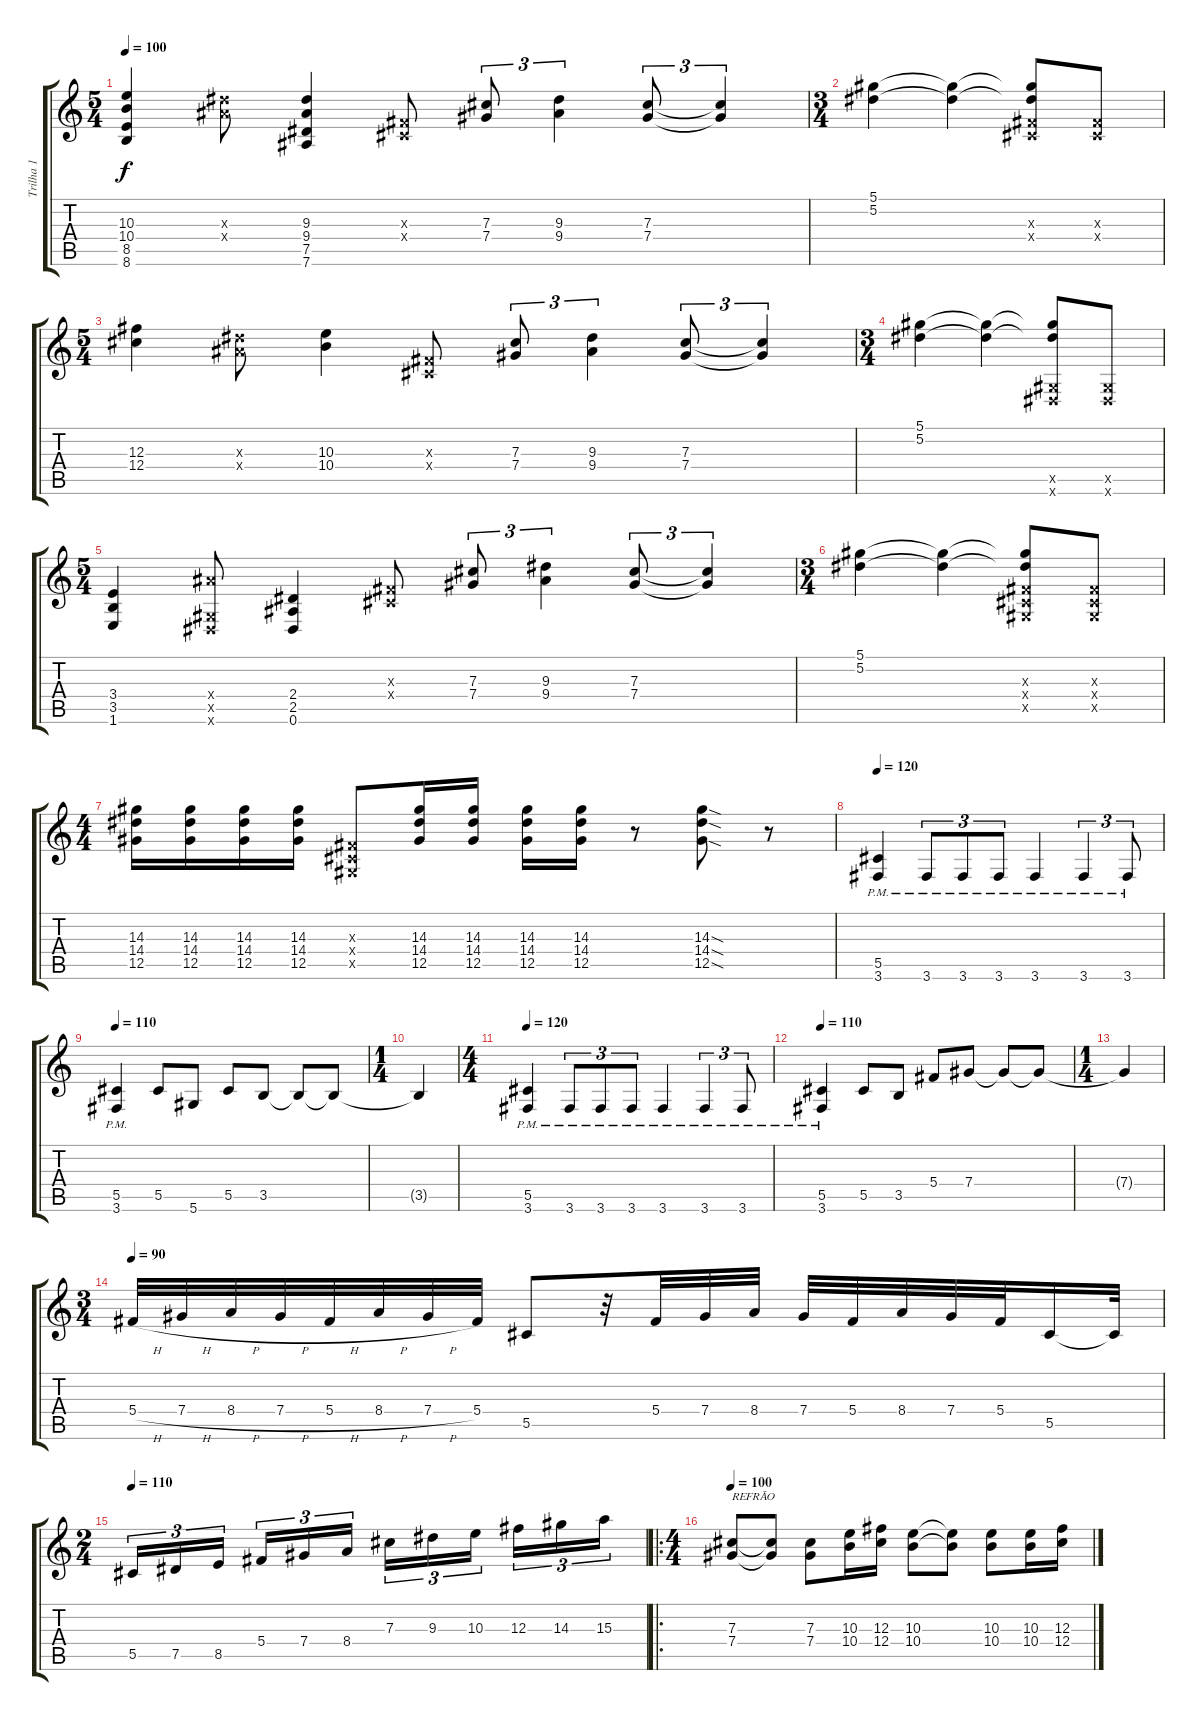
\track ("Trilha 1" "Trilha 1") {instrument distortionguitar}
\staff {score tabs}
\tuning (Eb4 Bb3 Gb3 Db3 Ab2 Eb2) {hide}
\ts (5 4)
\tempo 100
\clef g2
\ks c
(10.3 10.4 8.5 8.6).4{dy f} (9.3{x} 9.4{x}).8 (9.3 9.4 7.5 7.6).4 (0.3{x} 0.4{x}).8 (7.3 7.4).8{tu (3 2)} (9.3 9.4).4{tu (3 2)} (7.3 7.4).8{tu (3 2)} (7.3{t} 7.4{t}).4{tu (3 2)} |
\ts (3 4)
(5.1 5.2).4 (5.1{t} 5.2{t}).4 (5.1{t} 5.2{t} 0.3{x} 0.4{x}).8 (0.3{x} 0.4{x}).8 |
\ts (5 4)
(12.3 12.4).4 (9.3{x} 9.4{x}).8 (10.3 10.4).4 (0.3{x} 0.4{x}).8 (7.3 7.4).8{tu (3 2)} (9.3 9.4).4{tu (3 2)} (7.3 7.4).8{tu (3 2)} (7.3{t} 7.4{t}).4{tu (3 2)} |
\ts (3 4)
(5.1 5.2).4 (5.1{t} 5.2{t}).4 (5.1{t} 5.2{t} 0.5{x} 0.6{x}).8 (0.5{x} 0.6{x}).8 |
\ts (5 4)
(3.4 3.5 1.6).4 (9.4{x} 0.5{x} 0.6{x}).8 (2.4 2.5 0.6).4 (0.3{x} 0.4{x}).8 (7.3 7.4).8{tu (3 2)} (9.3 9.4).4{tu (3 2)} (7.3 7.4).8{tu (3 2)} (7.3{t} 7.4{t}).4{tu (3 2)} |
\ts (3 4)
(5.1 5.2).4 (5.1{t} 5.2{t}).4 (5.1{t} 5.2{t} 0.3{x} 0.4{x} 0.5{x}).8 (0.3{x} 0.4{x} 0.5{x}).8 |
\ts (4 4)
(14.3 14.4 12.5).16 (14.3 14.4 12.5).16 (14.3 14.4 12.5).16 (14.3 14.4 12.5).16 (0.3{x} 0.4{x} 0.5{x}).8 (14.3 14.4 12.5).16 (14.3 14.4 12.5).16 (14.3 14.4 12.5).16 (14.3 14.4 12.5).16 r.8 (14.3{sod} 14.4{sod} 12.5{sod}).8 r.8 |
\tempo 120
(5.5{pm} 3.6{pm}).4 3.6{pm}.8{tu (3 2)} 3.6{pm}.8{tu (3 2)} 3.6{pm}.8{tu (3 2)} 3.6{pm}.4 3.6{pm}.4{tu (3 2)} 3.6{pm}.8{tu (3 2)} |
\tempo 110
(5.5{pm} 3.6{pm}).4 5.5.8 5.6.8 5.5.8 3.5.8 3.5{t}.8 3.5{t}.8 |
\ts (1 4)
3.5{t}.4 |
\ts (4 4)
\tempo 120
(5.5{pm} 3.6{pm}).4 3.6{pm}.8{tu (3 2)} 3.6{pm}.8{tu (3 2)} 3.6{pm}.8{tu (3 2)} 3.6{pm}.4 3.6{pm}.4{tu (3 2)} 3.6{pm}.8{tu (3 2)} |
\tempo 110
(5.5{pm} 3.6{pm}).4 5.5.8 3.5.8 5.4.8 7.4.8 7.4{t}.8 7.4{t}.8 |
\ts (1 4)
7.4{t}.4 |
\ts (3 4)
\tempo 90
5.4{h}.32 7.4{h}.32 8.4{h}.32 7.4{h}.32 5.4{h}.32 8.4{h}.32 7.4{h}.32 5.4.32 5.5.8 r.32 5.4.32 7.4.32 8.4.32 7.4.32 5.4.32 8.4.32 7.4.32 5.4.32 5.5.16 5.5{t}.32 |
\ts (2 4)
\tempo 110
5.5.16{tu (3 2)} 7.5.16{tu (3 2)} 8.5.16{tu (3 2)} 5.4.16{tu (3 2)} 7.4.16{tu (3 2)} 8.4.16{tu (3 2)} 7.3.16{tu (3 2)} 9.3.16{tu (3 2)} 10.3.16{tu (3 2)} 12.3.16{tu (3 2)} 14.3.16{tu (3 2)} 15.3.16{tu (3 2)} |
\ro
\ts (4 4)
\tempo 100
(7.3 7.4).8{txt "REFRÃO"} (7.3{t} 7.4{t}).8 (7.3 7.4).8 (10.3 10.4).16 (12.3 12.4).16 (10.3 10.4).8 (10.3{t} 10.4{t}).8 (10.3 10.4).8 (10.3 10.4).16 (12.3 12.4).16
